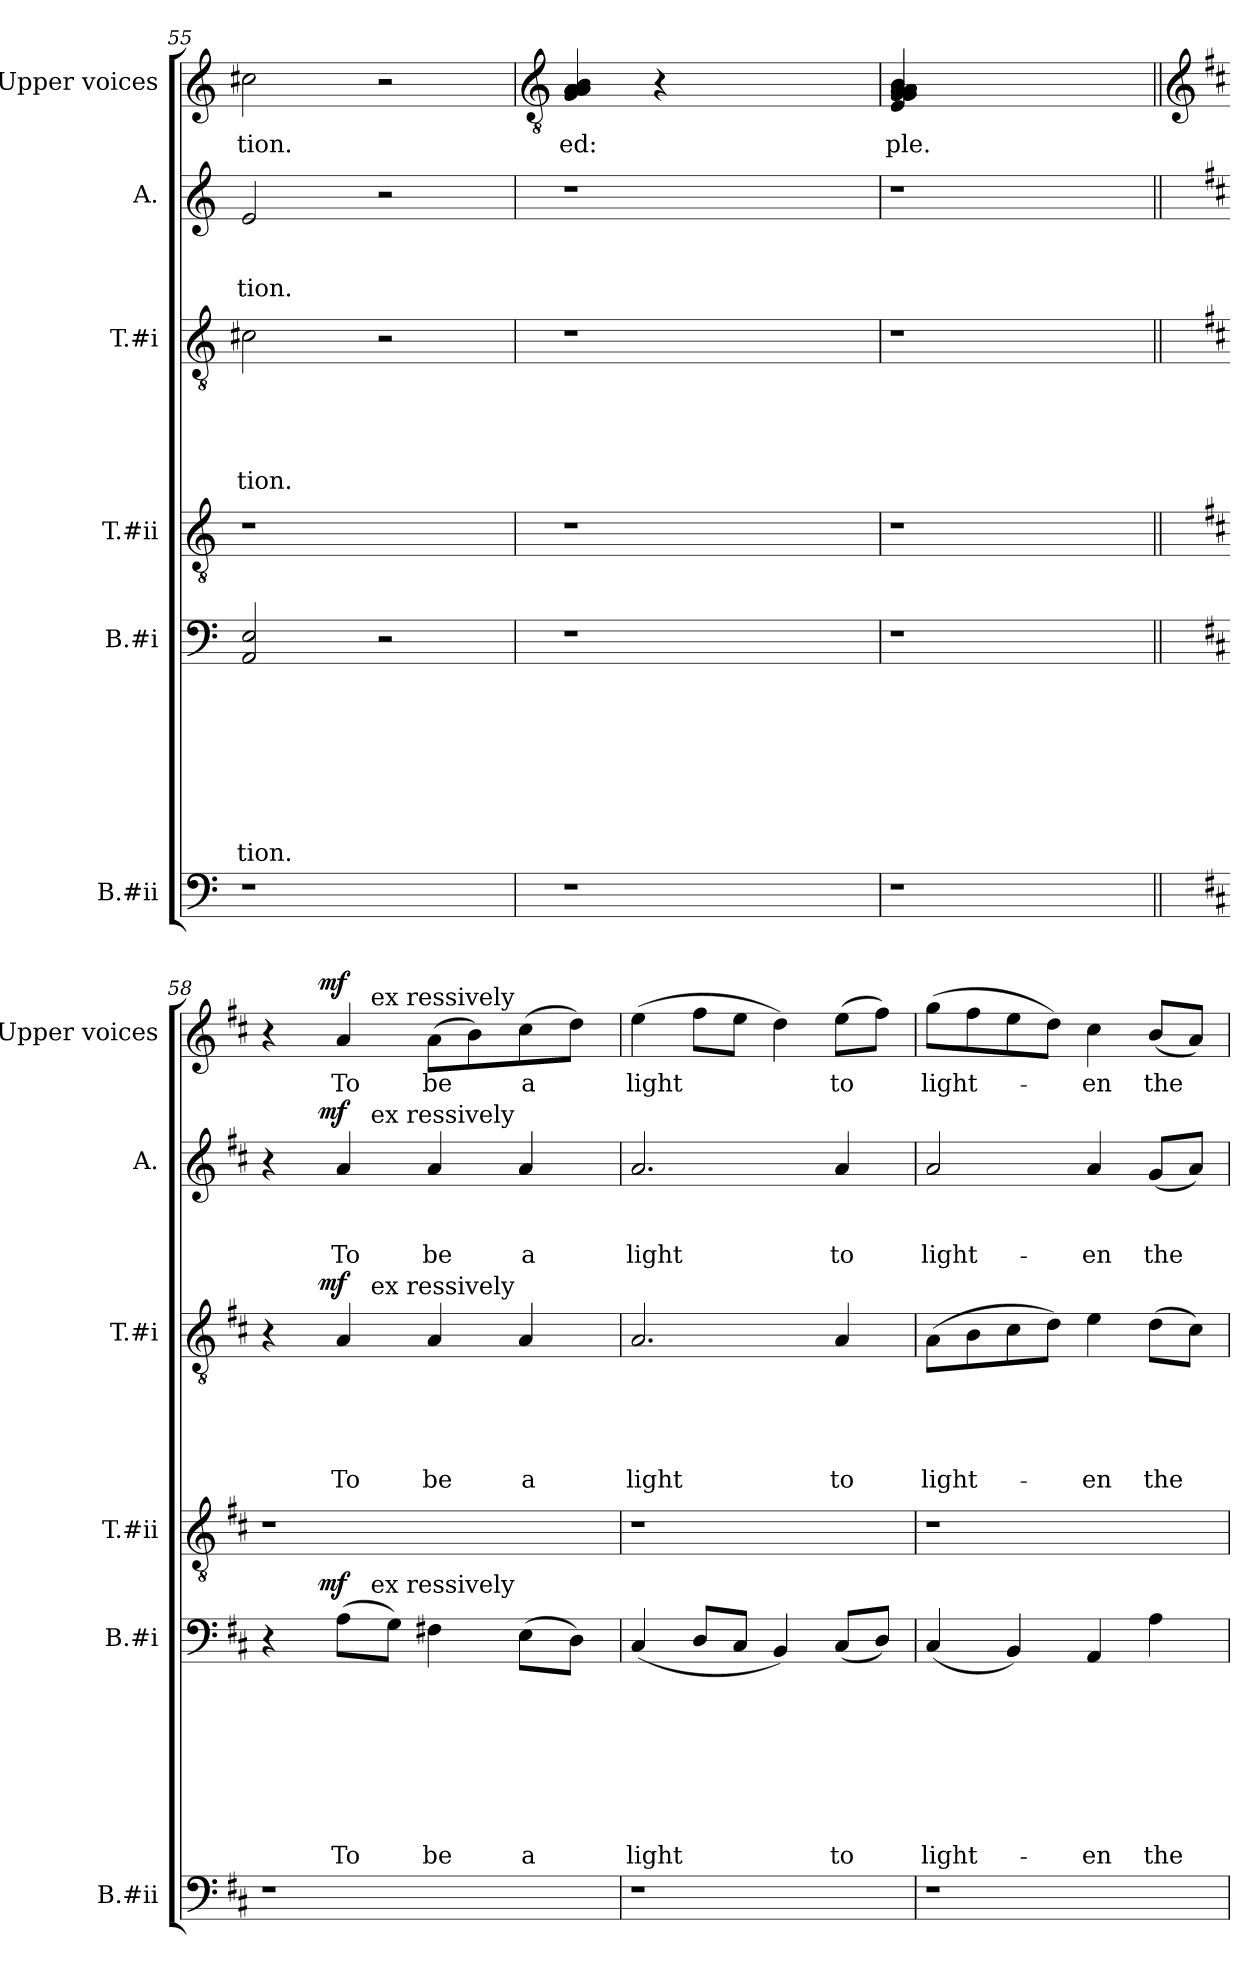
**kern	**kern	**text	**text	**text	**text	**text	**text	**text	**text	**dynam	**kern	**kern	**text	**text	**text	**text	**text	**dynam	**kern	**text	**text	**text	**dynam	**kern	**text	**dynam
*part6	*part5	*part5	*part5	*part5	*part5	*part5	*part5	*part5	*part5	*part5	*part4	*part3	*part3	*part3	*part3	*part3	*part3	*part3	*part2	*part2	*part2	*part2	*part2	*part1	*part1	*part1
*staff6	*staff5	*staff5	*staff5	*staff5	*staff5	*staff5	*staff5	*staff5	*staff5	*staff5	*staff4	*staff3	*staff3	*staff3	*staff3	*staff3	*staff3	*staff3	*staff2	*staff2	*staff2	*staff2	*staff2	*staff1	*staff1	*staff1
*I"B.#ii	*I"B.#i	*	*	*	*	*	*	*	*	*	*I"T.#ii	*I"T.#i	*	*	*	*	*	*	*I"A.	*	*	*	*	*I"Upper voices	*	*
*I'B.#ii	*I'B.#i	*	*	*	*	*	*	*	*	*	*I'T.#ii	*I'T.#i	*	*	*	*	*	*	*I'A.	*	*	*	*	*I'Upper voices	*	*
*clefF4	*clefF4	*	*	*	*	*	*	*	*	*	*clefGv2	*clefGv2	*	*	*	*	*	*	*clefG2	*	*	*	*	*clefG2	*	*
*k[]	*k[]	*	*	*	*	*	*	*	*	*	*k[]	*k[]	*	*	*	*	*	*	*k[]	*	*	*	*	*k[]	*	*
*C:	*C:	*	*	*	*	*	*	*	*	*	*C:	*C:	*	*	*	*	*	*	*C:	*	*	*	*	*C:	*	*
=55	=55	=55	=55	=55	=55	=55	=55	=55	=55	=55	=55	=55	=55	=55	=55	=55	=55	=55	=55	=55	=55	=55	=55	=55	=55	=55
!	!	!	!	!	!	!	!	!	!LO:LY:b	!	!	!	!	!	!	!	!LO:LY:b	!	!	!	!	!LO:LY:b	!	!	!LO:LY:b	!
1r	2AA/ 2E/	.	.	.	.	.	.	.	-tion.	.	1r	2c#X\	.	.	.	.	-tion.	.	2e/	.	.	-tion.	.	2cc#X\	-tion.	.
.	2r	.	.	.	.	.	.	.	.	.	.	2r	.	.	.	.	.	.	2r	.	.	.	.	2r	.	.
!!LO:LB:g=z
=56	=56	=56	=56	=56	=56	=56	=56	=56	=56	=56	=56	=56	=56	=56	=56	=56	=56	=56	=56	=56	=56	=56	=56	=56	=56	=56
*	*	*	*	*	*	*	*	*	*	*	*	*	*	*	*	*	*	*	*	*	*	*	*	*clefGv2	*	*
!	!	!	!	!	!	!	!	!	!	!	!	!	!	!	!	!	!	!	!	!	!	!	!	!	!LO:LY:b	!
1r	1r	.	.	.	.	.	.	.	.	.	1r	1r	.	.	.	.	.	.	1r	.	.	.	.	4G/ 4A/ 4A/ 4A/ 4A/ 4B/	-ed:	.
.	.	.	.	.	.	.	.	.	.	.	.	.	.	.	.	.	.	.	.	.	.	.	.	4r	.	.
.	.	.	.	.	.	.	.	.	.	.	.	.	.	.	.	.	.	.	.	.	.	.	.	2ryy	.	.
=57	=57	=57	=57	=57	=57	=57	=57	=57	=57	=57	=57	=57	=57	=57	=57	=57	=57	=57	=57	=57	=57	=57	=57	=57	=57	=57
!	!	!	!	!	!	!	!	!	!	!	!	!	!	!	!	!	!	!	!	!	!	!	!	!	!LO:LY:b	!
1r	1r	.	.	.	.	.	.	.	.	.	1r	1r	.	.	.	.	.	.	1r	.	.	.	.	4E/ 4G/ 4G/ 4A/ 4A/ 4A/ 4A/ 4B/	-ple.	.
.	.	.	.	.	.	.	.	.	.	.	.	.	.	.	.	.	.	.	.	.	.	.	.	2.ryy	.	.
!!LO:LB:g=z
=58||	=58||	=58||	=58||	=58||	=58||	=58||	=58||	=58||	=58||	=58||	=58||	=58||	=58||	=58||	=58||	=58||	=58||	=58||	=58||	=58||	=58||	=58||	=58||	=58||	=58||	=58||
*	*	*	*	*	*	*	*	*	*	*	*	*	*	*	*	*	*	*	*	*	*	*	*	*clefG2	*	*
*k[f#c#]	*k[f#c#]	*	*	*	*	*	*	*	*	*	*k[f#c#]	*k[f#c#]	*	*	*	*	*	*	*k[f#c#]	*	*	*	*	*k[f#c#]	*	*
*D:	*D:	*	*	*	*	*	*	*	*	*	*D:	*D:	*	*	*	*	*	*	*D:	*	*	*	*	*D:	*	*
*	*^	*	*	*	*	*	*	*	*	*	*	*^	*	*	*	*	*	*	*^	*	*	*	*	*^	*	*
*	*	*^	*	*	*	*	*	*	*	*	*	*	*	*^	*	*	*	*	*	*	*	*^	*	*	*	*	*	*^	*	*
1r	4r	8..ryy	4ryy	.	.	.	.	.	.	.	.	.	1r	4r	8..ryy	4ryy	.	.	.	.	.	.	4r	8..ryy	4ryy	.	.	.	.	4r	8..ryy	4ryy	.	.
!	!	!	!	!	!	!	!	!	!	!	!	!LO:DY:a	!	!	!	!	!	!	!	!	!	!LO:DY:a	!	!	!	!	!	!	!LO:DY:a	!	!	!	!	!LO:DY:a
.	.	2ryy	.	.	.	.	.	.	.	.	.	mf	.	.	2ryy	.	.	.	.	.	.	mf	.	2ryy	.	.	.	.	mf	.	2ryy	.	.	mf
!	!	!	!	!	!	!	!	!	!	!	!LO:LY:b	!	!	!	!	!	!	!	!	!	!LO:LY:b	!	!	!	!	!	!	!LO:LY:b	!	!	!	!	!LO:LY:b	!
.	(>8A\L	.	16.ryy	.	.	.	.	.	.	.	To	.	.	4A/	.	16.ryy	.	.	.	.	To	.	4a/	.	16.ryy	.	.	To	.	4a/	.	16.ryy	To	.
!	!	!	!	!	!	!	!	!	!	!	!	!	!	!	!	!	!	!	!	!	!	!	!	!	!	!	!	!	!	!	!	!LO:TX:a:t=ex ressively	!	!
!	!	!	!	!	!	!	!	!	!	!	!	!	!	!	!	!	!	!	!	!	!	!	!	!	!LO:TX:a:t=ex ressively	!	!	!	!	!	!	!	!	!
!	!	!	!	!	!	!	!	!	!	!	!	!	!	!	!	!LO:TX:a:t=ex ressively	!	!	!	!	!	!	!	!	!	!	!	!	!	!	!	!	!	!
!	!	!	!LO:TX:a:t=ex ressively	!	!	!	!	!	!	!	!	!	!	!	!	!	!	!	!	!	!	!	!	!	!	!	!	!	!	!	!	!	!	!
.	.	.	2ryy	.	.	.	.	.	.	.	.	.	.	.	.	2ryy	.	.	.	.	.	.	.	.	2ryy	.	.	.	.	.	.	2ryy	.	.
.	8G\J)	.	.	.	.	.	.	.	.	.	.	.	.	.	.	.	.	.	.	.	.	.	.	.	.	.	.	.	.	.	.	.	.	.
!	!	!	!	!	!	!	!	!	!	!	!LO:LY:b	!	!	!	!	!	!	!	!	!	!LO:LY:b	!	!	!	!	!	!	!LO:LY:b	!	!	!	!	!LO:LY:b	!
.	4F#X\	.	.	.	.	.	.	.	.	.	be	.	.	4A/	.	.	.	.	.	.	be	.	4a/	.	.	.	.	be	.	(>8a\L	.	.	be	.
.	.	.	.	.	.	.	.	.	.	.	.	.	.	.	.	.	.	.	.	.	.	.	.	.	.	.	.	.	.	8b\)	.	.	.	.
.	.	4ryy	.	.	.	.	.	.	.	.	.	.	.	.	4ryy	.	.	.	.	.	.	.	.	4ryy	.	.	.	.	.	.	4ryy	.	.	.
!	!	!	!	!	!	!	!	!	!	!	!LO:LY:b	!	!	!	!	!	!	!	!	!	!LO:LY:b	!	!	!	!	!	!	!LO:LY:b	!	!	!	!	!LO:LY:b	!
.	(>8E\L	.	.	.	.	.	.	.	.	.	a	.	.	4A/	.	.	.	.	.	.	a	.	4a/	.	.	.	.	a	.	(>8cc#\	.	.	a	.
.	.	.	8ryy	.	.	.	.	.	.	.	.	.	.	.	.	8ryy	.	.	.	.	.	.	.	.	8ryy	.	.	.	.	.	.	8ryy	.	.
.	8D\J)	.	.	.	.	.	.	.	.	.	.	.	.	.	.	.	.	.	.	.	.	.	.	.	.	.	.	.	.	8dd\J)	.	.	.	.
.	.	32ryy	32ryy	.	.	.	.	.	.	.	.	.	.	.	32ryy	32ryy	.	.	.	.	.	.	.	32ryy	32ryy	.	.	.	.	.	32ryy	32ryy	.	.
=59	=59	=59	=59	=59	=59	=59	=59	=59	=59	=59	=59	=59	=59	=59	=59	=59	=59	=59	=59	=59	=59	=59	=59	=59	=59	=59	=59	=59	=59	=59	=59	=59	=59	=59
!	!	!	!	!	!	!	!	!	!	!	!LO:LY:b	!	!	!	!	!	!	!	!	!	!LO:LY:b	!	!	!	!	!	!	!LO:LY:b	!	!	!	!	!LO:LY:b	!
*	*	*	*	*	*	*	*	*	*	*	*	*	*	*v	*v	*v	*	*	*	*	*	*	*	*	*	*	*	*	*	*v	*v	*v	*	*
*	*v	*v	*v	*	*	*	*	*	*	*	*	*	*	*	*	*	*	*	*	*	*v	*v	*v	*	*	*	*	*	*	*
1r	(<4C#/	.	.	.	.	.	.	.	light	.	1r	2.A/	.	.	.	.	light	.	2.a/	.	.	light	.	(>4ee\	light	.
.	8D/L	.	.	.	.	.	.	.	.	.	.	.	.	.	.	.	.	.	.	.	.	.	.	8ff#\L	.	.
.	8C#/J	.	.	.	.	.	.	.	.	.	.	.	.	.	.	.	.	.	.	.	.	.	.	8ee\J	.	.
.	4BB/)	.	.	.	.	.	.	.	.	.	.	.	.	.	.	.	.	.	.	.	.	.	.	4dd\)	.	.
!	!	!	!	!	!	!	!	!	!LO:LY:b	!	!	!	!	!	!	!	!LO:LY:b	!	!	!	!	!LO:LY:b	!	!	!LO:LY:b	!
.	(<8C#/L	.	.	.	.	.	.	.	to	.	.	4A/	.	.	.	.	to	.	4a/	.	.	to	.	(>8ee\L	to	.
.	8D/J)	.	.	.	.	.	.	.	.	.	.	.	.	.	.	.	.	.	.	.	.	.	.	8ff#\J)	.	.
=60	=60	=60	=60	=60	=60	=60	=60	=60	=60	=60	=60	=60	=60	=60	=60	=60	=60	=60	=60	=60	=60	=60	=60	=60	=60	=60
!	!	!	!	!	!	!	!	!	!LO:LY:b	!	!	!	!	!	!	!	!LO:LY:b	!	!	!	!	!LO:LY:b	!	!	!LO:LY:b	!
1r	(<4C#/	.	.	.	.	.	.	.	light-	.	1r	(>8A\L	.	.	.	.	light-	.	2a/	.	.	light-	.	(>8gg\L	light-	.
.	.	.	.	.	.	.	.	.	.	.	.	8B\	.	.	.	.	.	.	.	.	.	.	.	8ff#\	.	.
.	4BB/)	.	.	.	.	.	.	.	.	.	.	8c#\	.	.	.	.	.	.	.	.	.	.	.	8ee\	.	.
.	.	.	.	.	.	.	.	.	.	.	.	8d\J)	.	.	.	.	.	.	.	.	.	.	.	8dd\J)	.	.
!	!	!	!	!	!	!	!	!	!LO:LY:b	!	!	!	!	!	!	!	!LO:LY:b	!	!	!	!	!LO:LY:b	!	!	!LO:LY:b	!
.	4AA/	.	.	.	.	.	.	.	-en	.	.	4e\	.	.	.	.	-en	.	4a/	.	.	-en	.	4cc#\	-en	.
!	!	!	!	!	!	!	!	!	!LO:LY:b	!	!	!	!	!	!	!	!LO:LY:b	!	!	!	!	!LO:LY:b	!	!	!LO:LY:b	!
.	4A\	.	.	.	.	.	.	.	the	.	.	(>8d\L	.	.	.	.	the	.	(<8g/L	.	.	the	.	(<8b/L	the	.
.	.	.	.	.	.	.	.	.	.	.	.	8c#\J)	.	.	.	.	.	.	8a/J)	.	.	.	.	8a/J)	.	.
=	=	=	=	=	=	=	=	=	=	=	=	=	=	=	=	=	=	=	=	=	=	=	=	=	=	=
*-	*-	*-	*-	*-	*-	*-	*-	*-	*-	*-	*-	*-	*-	*-	*-	*-	*-	*-	*-	*-	*-	*-	*-	*-	*-	*-
